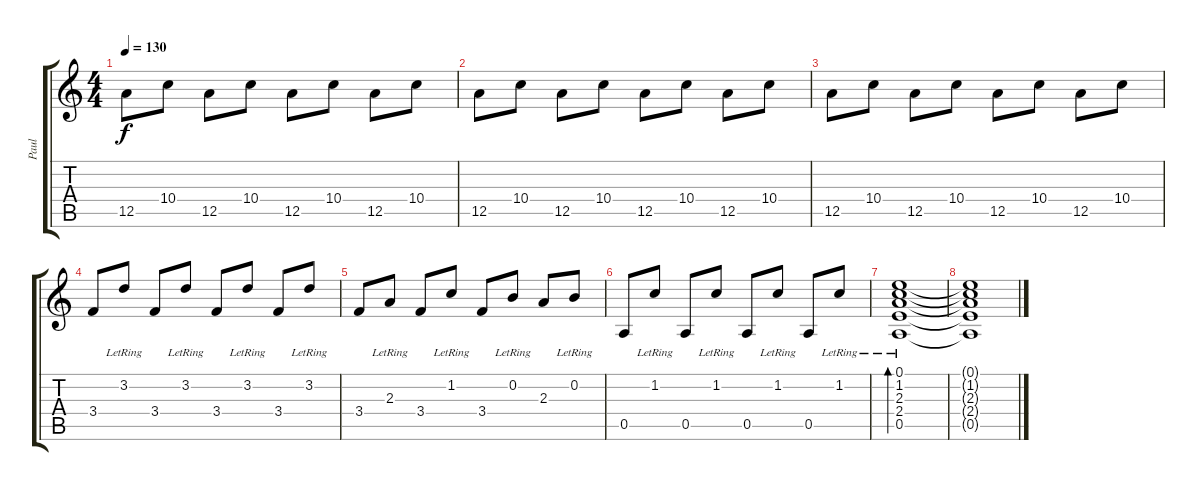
\track ("Paul" "Paul") {instrument electricguitarclean}
\staff {score tabs}
\tuning (E4 B3 G3 D3 A2 E2) {hide}
\ts (4 4)
\tempo 130
\clef g2
\ks c
12.5.8{dy f} 10.4.8 12.5.8 10.4.8 12.5.8 10.4.8 12.5.8 10.4.8 |
12.5.8 10.4.8 12.5.8 10.4.8 12.5.8 10.4.8 12.5.8 10.4.8 |
12.5.8 10.4.8 12.5.8 10.4.8 12.5.8 10.4.8 12.5.8 10.4.8 |
3.4.8 3.2{lr}.8 3.4.8 3.2{lr}.8 3.4.8 3.2{lr}.8 3.4.8 3.2{lr}.8 |
3.4.8 2.3{lr}.8 3.4.8 1.2{lr}.8 3.4.8 0.2{lr}.8 2.3.8 0.2{lr}.8 |
0.5.8 1.2{lr}.8 0.5.8 1.2{lr}.8 0.5.8 1.2{lr}.8 0.5.8 1.2{lr}.8 |
(0.1{lr} 1.2{lr} 2.3{lr} 2.4{lr} 0.5{lr}).1{bd 480} |
(0.1{t} 1.2{t} 2.3{t} 2.4{t} 0.5{t}).1
